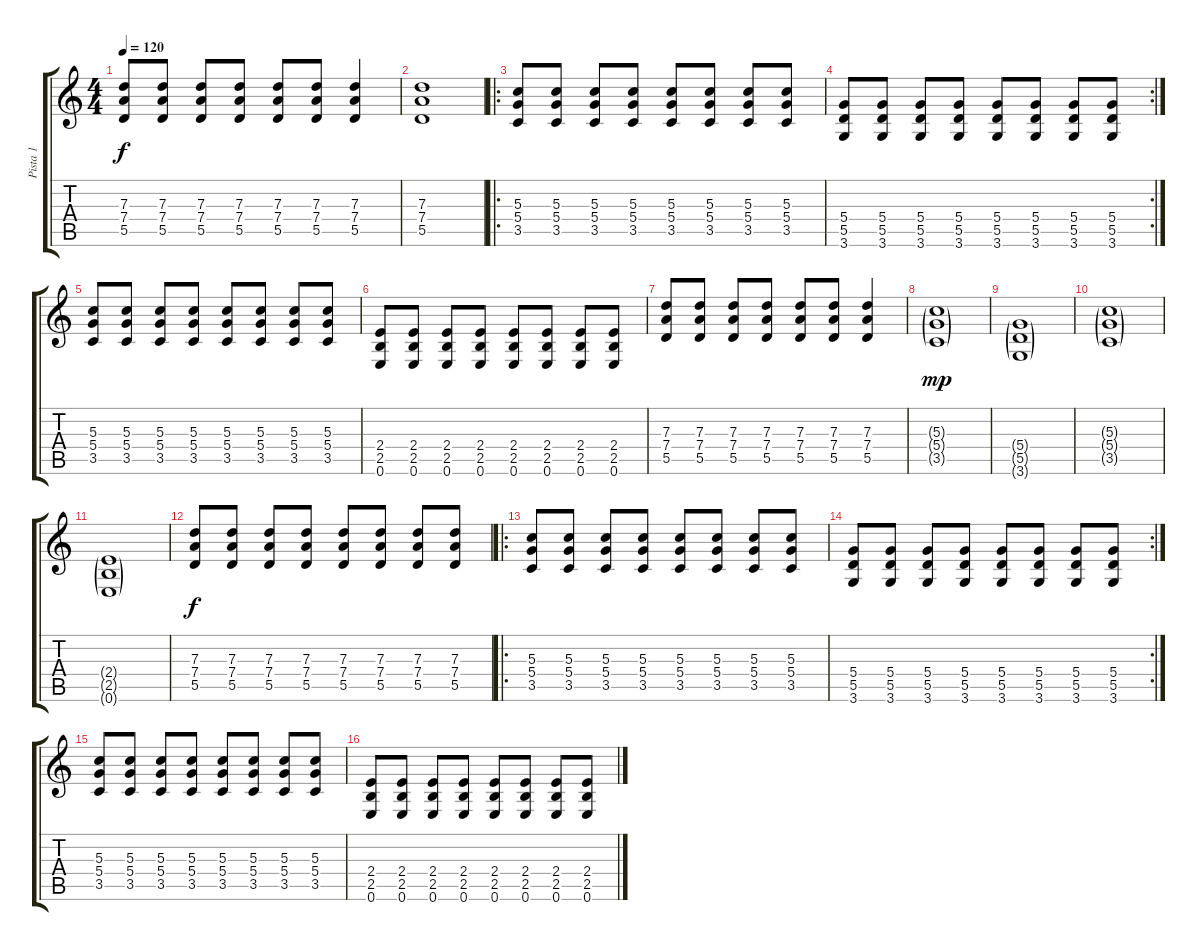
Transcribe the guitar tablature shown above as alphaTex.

\track ("Pista 1" "Pista 1") {instrument distortionguitar}
\staff {score tabs}
\tuning (E4 B3 G3 D3 A2 E2) {hide}
\ts (4 4)
\tempo 120
\clef g2
\ks c
(7.3 7.4 5.5).8{dy f} (7.3 7.4 5.5).8 (7.3 7.4 5.5).8 (7.3 7.4 5.5).8 (7.3 7.4 5.5).8 (7.3 7.4 5.5).8 (7.3 7.4 5.5).4 |
(7.3 7.4 5.5).1 |
\ro
(5.3 5.4 3.5).8 (5.3 5.4 3.5).8 (5.3 5.4 3.5).8 (5.3 5.4 3.5).8 (5.3 5.4 3.5).8 (5.3 5.4 3.5).8 (5.3 5.4 3.5).8 (5.3 5.4 3.5).8 |
\rc 2
(5.4 5.5 3.6).8 (5.4 5.5 3.6).8 (5.4 5.5 3.6).8 (5.4 5.5 3.6).8 (5.4 5.5 3.6).8 (5.4 5.5 3.6).8 (5.4 5.5 3.6).8 (5.4 5.5 3.6).8 |
(5.3 5.4 3.5).8 (5.3 5.4 3.5).8 (5.3 5.4 3.5).8 (5.3 5.4 3.5).8 (5.3 5.4 3.5).8 (5.3 5.4 3.5).8 (5.3 5.4 3.5).8 (5.3 5.4 3.5).8 |
(2.4 2.5 0.6).8 (2.4 2.5 0.6).8 (2.4 2.5 0.6).8 (2.4 2.5 0.6).8 (2.4 2.5 0.6).8 (2.4 2.5 0.6).8 (2.4 2.5 0.6).8 (2.4 2.5 0.6).8 |
(7.3 7.4 5.5).8 (7.3 7.4 5.5).8 (7.3 7.4 5.5).8 (7.3 7.4 5.5).8 (7.3 7.4 5.5).8 (7.3 7.4 5.5).8 (7.3 7.4 5.5).4 |
(5.3{g} 5.4{g} 3.5{g}).1{dy mp} |
(5.4{g} 5.5{g} 3.6{g}).1 |
(5.3{g} 5.4{g} 3.5{g}).1 |
(2.4{g} 2.5{g} 0.6{g}).1 |
(7.3 7.4 5.5).8{dy f} (7.3 7.4 5.5).8 (7.3 7.4 5.5).8 (7.3 7.4 5.5).8 (7.3 7.4 5.5).8 (7.3 7.4 5.5).8 (7.3 7.4 5.5).8 (7.3 7.4 5.5).8 |
\ro
(5.3 5.4 3.5).8 (5.3 5.4 3.5).8 (5.3 5.4 3.5).8 (5.3 5.4 3.5).8 (5.3 5.4 3.5).8 (5.3 5.4 3.5).8 (5.3 5.4 3.5).8 (5.3 5.4 3.5).8 |
\rc 2
(5.4 5.5 3.6).8 (5.4 5.5 3.6).8 (5.4 5.5 3.6).8 (5.4 5.5 3.6).8 (5.4 5.5 3.6).8 (5.4 5.5 3.6).8 (5.4 5.5 3.6).8 (5.4 5.5 3.6).8 |
(5.3 5.4 3.5).8 (5.3 5.4 3.5).8 (5.3 5.4 3.5).8 (5.3 5.4 3.5).8 (5.3 5.4 3.5).8 (5.3 5.4 3.5).8 (5.3 5.4 3.5).8 (5.3 5.4 3.5).8 |
(2.4 2.5 0.6).8 (2.4 2.5 0.6).8 (2.4 2.5 0.6).8 (2.4 2.5 0.6).8 (2.4 2.5 0.6).8 (2.4 2.5 0.6).8 (2.4 2.5 0.6).8 (2.4 2.5 0.6).8
